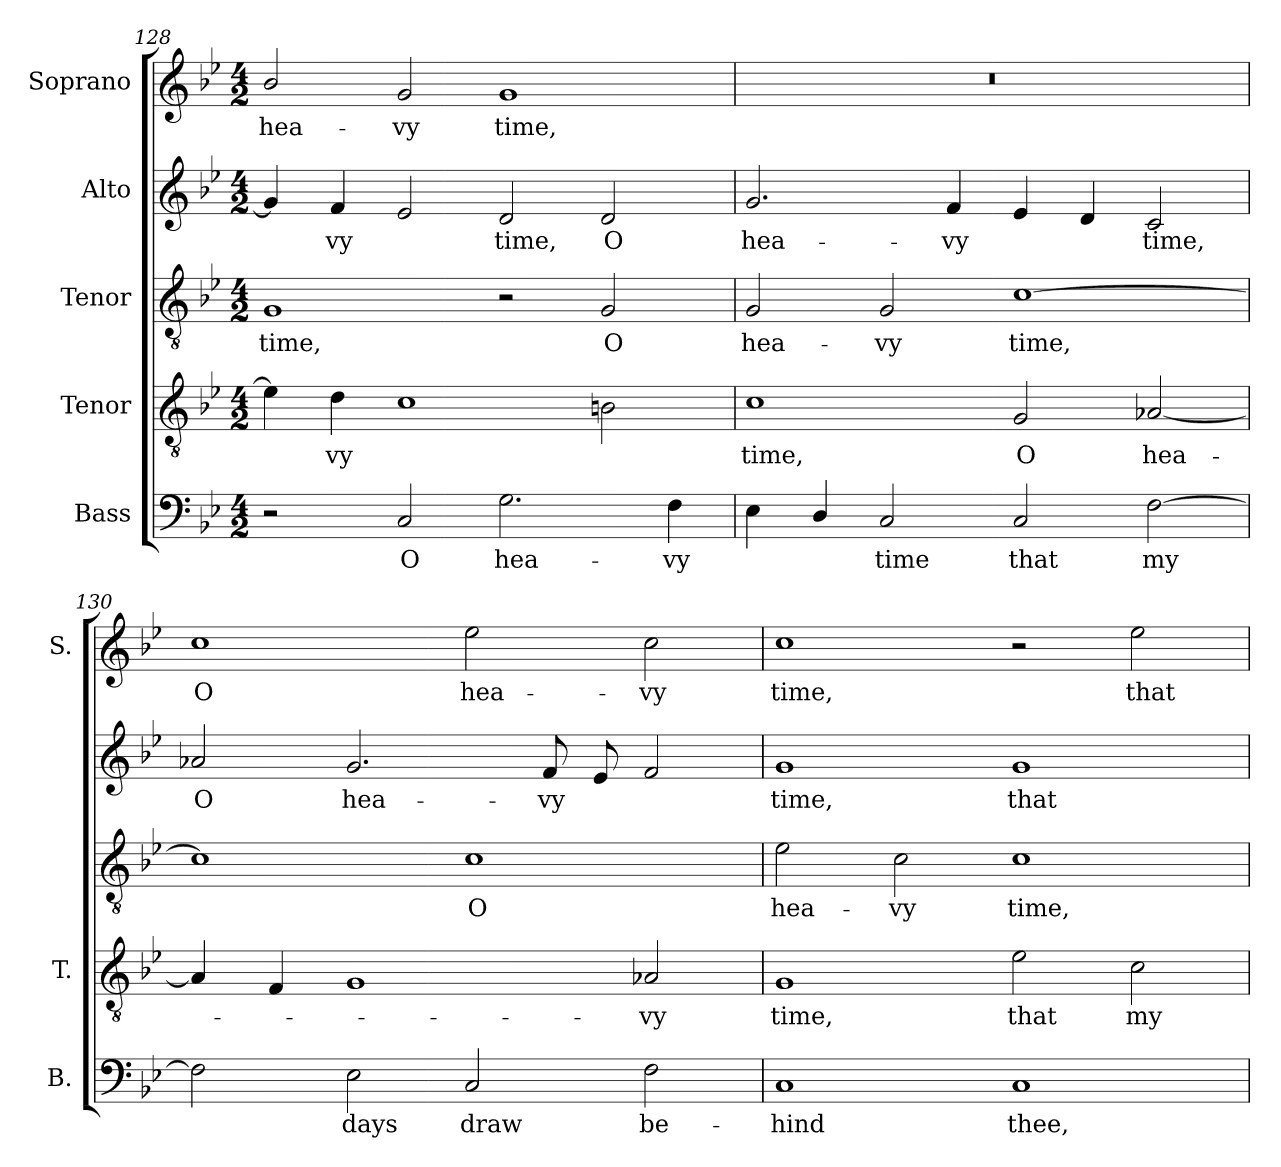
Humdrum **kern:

**kern	**text	**kern	**text	**kern	**text	**kern	**text	**kern	**text
*part5	*part5	*part4	*part4	*part3	*part3	*part2	*part2	*part1	*part1
*staff5	*staff5	*staff4	*staff4	*staff3	*staff3	*staff2	*staff2	*staff1	*staff1
*I"Bass	*	*I"Tenor	*	*I"Tenor	*	*I"Alto	*	*I"Soprano	*
*I'B.	*	*I'T.	*	*	*	*	*	*I'S.	*
*clefF4	*	*clefGv2	*	*clefGv2	*	*clefG2	*	*clefG2	*
*	*	*ITrd7c12	*	*ITrd7c12	*	*ITrd7c12	*	*	*
*k[b-e-]	*	*k[b-e-]	*	*k[b-e-]	*	*k[b-e-]	*	*k[b-e-]	*
*B-:	*	*B-:	*	*B-:	*	*B-:	*	*B-:	*
*M4/2	*	*M4/2	*	*M4/2	*	*M4/2	*	*M4/2	*
=128	=128	=128	=128	=128	=128	=128	=128	=128	=128
!	!	!	!	!	!LO:LY:b:color=#000000	!	!	!	!
!	!	!	!	!	!	!	!	!	!LO:LY:b:color=#000000
2r	.	4E-i\]	.	1GGi	time,	4Gi/]	.	2b-i/	hea-
!	!	!	!LO:LY:b:color=#000000	!	!	!	!	!	!
!	!	!	!	!	!	!	!LO:LY:b:color=#000000	!	!
.	.	4Di\	-vy	.	.	4Fi/	-vy	.	.
!	!LO:LY:b:color=#000000	!	!	!	!	!	!	!	!
!	!	!	!	!	!	!	!	!	!LO:LY:b:color=#000000
2Ci/	O	1Ci	.	.	.	2E-i/	.	2gi/	-vy
!	!LO:LY:b:color=#000000	!	!	!	!	!	!	!	!
!	!	!	!	!	!	!	!LO:LY:b:color=#000000	!	!
!	!	!	!	!	!	!	!	!	!LO:LY:b:color=#000000
2.Gi\	hea-	.	.	2r	.	2Di/	time,	1gi	time,
!	!	!	!	!	!LO:LY:b:color=#000000	!	!	!	!
!	!	!	!	!	!	!	!LO:LY:b:color=#000000	!	!
.	.	2BBni\	.	2GGi/	O	2Di/	O	.	.
!	!LO:LY:b:color=#000000	!	!	!	!	!	!	!	!
4Fi\	-vy	.	.	.	.	.	.	.	.
!!LO:LB:g=z
=129	=129	=129	=129	=129	=129	=129	=129	=129	=129
!	!	!	!LO:LY:b:color=#000000	!	!	!	!	!	!
!	!	!	!	!	!LO:LY:b:color=#000000	!	!	!	!
!	!	!	!	!	!	!	!LO:LY:b:color=#000000	!LO:N:vis=1	!
4E-i\	.	1Ci	time,	2GGi/	hea-	2.Gi/	hea-	0r	.
4Di/	.	.	.	.	.	.	.	.	.
!	!LO:LY:b:color=#000000	!	!	!	!	!	!	!	!
!	!	!	!	!	!LO:LY:b:color=#000000	!	!	!	!
2Ci/	time	.	.	2GGi/	-vy	.	.	.	.
!	!	!	!	!	!	!	!LO:LY:b:color=#000000	!	!
.	.	.	.	.	.	4Fi/	-vy	.	.
!	!LO:LY:b:color=#000000	!	!	!	!	!	!	!	!
!	!	!	!LO:LY:b:color=#000000	!	!	!	!	!	!
!	!	!	!	!	!LO:LY:b:color=#000000	!	!	!	!
2Ci/	that	2GGi/	O	[1Ci	time,	4E-i/	.	.	.
.	.	.	.	.	.	4Di/	.	.	.
!	!LO:LY:b:color=#000000	!	!	!	!	!	!	!	!
!	!	!	!LO:LY:b:color=#000000	!	!	!	!	!	!
!	!	!	!	!	!	!	!LO:LY:b:color=#000000	!	!
[2Fi\	my	[2AA-Xi/	hea-	.	.	2Ci/	time,	.	.
=130	=130	=130	=130	=130	=130	=130	=130	=130	=130
!	!	!	!	!	!	!	!LO:LY:b:color=#000000	!	!
!	!	!	!	!	!	!	!	!	!LO:LY:b:color=#000000
2Fi\]	.	4AA-i/]	.	1Ci]	.	2A-Xi/	O	1cci	O
.	.	4FFi/	.	.	.	.	.	.	.
!	!LO:LY:b:color=#000000	!	!	!	!	!	!	!	!
!	!	!	!	!	!	!	!LO:LY:b:color=#000000	!	!
2E-i\	days	1GGi	.	.	.	2.Gi/	hea-	.	.
!	!LO:LY:b:color=#000000	!	!	!	!	!	!	!	!
!	!	!	!	!	!LO:LY:b:color=#000000	!	!	!	!
!	!	!	!	!	!	!	!	!	!LO:LY:b:color=#000000
2Ci/	draw	.	.	1Ci	O	.	.	2ee-i\	hea-
!	!	!	!	!	!	!	!LO:LY:b:color=#000000	!	!
.	.	.	.	.	.	8Fi/	-vy	.	.
.	.	.	.	.	.	8E-i/	.	.	.
!	!LO:LY:b:color=#000000	!	!	!	!	!	!	!	!
!	!	!	!LO:LY:b:color=#000000	!	!	!	!	!	!
!	!	!	!	!	!	!	!	!	!LO:LY:b:color=#000000
2Fi\	be-	2AA-Xi/	-vy	.	.	2Fi/	.	2cci\	-vy
=131	=131	=131	=131	=131	=131	=131	=131	=131	=131
!	!LO:LY:b:color=#000000	!	!	!	!	!	!	!	!
!	!	!	!LO:LY:b:color=#000000	!	!	!	!	!	!
!	!	!	!	!	!LO:LY:b:color=#000000	!	!	!	!
!	!	!	!	!	!	!	!LO:LY:b:color=#000000	!	!
!	!	!	!	!	!	!	!	!	!LO:LY:b:color=#000000
1Ci	-hind	1GGi	time,	2E-i\	hea-	1Gi	time,	1cci	time,
!	!	!	!	!	!LO:LY:b:color=#000000	!	!	!	!
.	.	.	.	2Ci\	-vy	.	.	.	.
!	!LO:LY:b:color=#000000	!	!	!	!	!	!	!	!
!	!	!	!LO:LY:b:color=#000000	!	!	!	!	!	!
!	!	!	!	!	!LO:LY:b:color=#000000	!	!	!	!
!	!	!	!	!	!	!	!LO:LY:b:color=#000000	!	!
1Ci	thee,	2E-i\	that	1Ci	time,	1Gi	that	2r	.
!	!	!	!LO:LY:b:color=#000000	!	!	!	!	!	!
!	!	!	!	!	!	!	!	!	!LO:LY:b:color=#000000
.	.	2Ci\	my	.	.	.	.	2ee-i\	that
=	=	=	=	=	=	=	=	=	=
*-	*-	*-	*-	*-	*-	*-	*-	*-	*-
